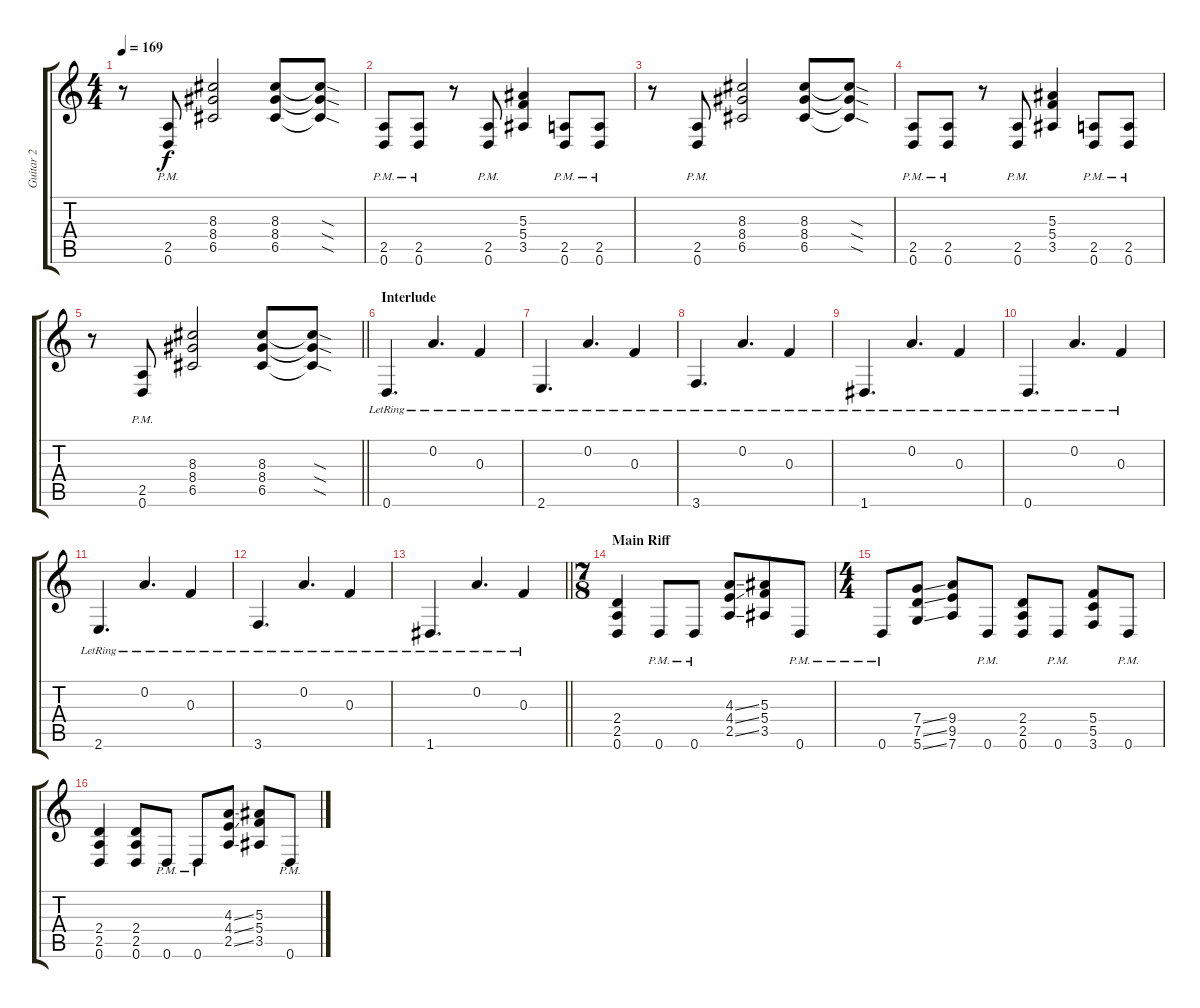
\track ("Guitar 2" "Guitar 2") {instrument distortionguitar}
\staff {score tabs}
\tuning (D4 A3 F3 C3 G2 D2) {hide}
\ts (4 4)
\tempo 169
\clef g2
\ks c
r.8{dy f} (2.5{pm} 0.6{pm}).8 (8.3 8.4 6.5).2 (8.3 8.4 6.5).8 (8.3{sod t} 8.4{sod t} 6.5{sod t}).8 |
(2.5{pm} 0.6{pm}).8 (2.5{pm} 0.6{pm}).8 r.8 (2.5{pm} 0.6{pm}).8 (5.3 5.4 3.5).4 (2.5{pm} 0.6{pm}).8 (2.5{pm} 0.6{pm}).8 |
r.8 (2.5{pm} 0.6{pm}).8 (8.3 8.4 6.5).2 (8.3 8.4 6.5).8 (8.3{sod t} 8.4{sod t} 6.5{sod t}).8 |
(2.5{pm} 0.6{pm}).8 (2.5{pm} 0.6{pm}).8 r.8 (2.5{pm} 0.6{pm}).8 (5.3 5.4 3.5).4 (2.5{pm} 0.6{pm}).8 (2.5{pm} 0.6{pm}).8 |
\barLineRight lightlight
r.8 (2.5{pm} 0.6{pm}).8 (8.3 8.4 6.5).2 (8.3 8.4 6.5).8 (8.3{sod t} 8.4{sod t} 6.5{sod t}).8 |
\section ("" "Interlude")
0.6{lr}.4{d balance 8 instrument electricguitarclean} 0.2{lr}.4{d} 0.3{lr}.4 |
2.6{lr}.4{d} 0.2{lr}.4{d} 0.3{lr}.4 |
3.6{lr}.4{d} 0.2{lr}.4{d} 0.3{lr}.4 |
1.6{lr}.4{d} 0.2{lr}.4{d} 0.3{lr}.4 |
0.6{lr}.4{d} 0.2{lr}.4{d} 0.3{lr}.4 |
2.6{lr}.4{d} 0.2{lr}.4{d} 0.3{lr}.4 |
3.6{lr}.4{d} 0.2{lr}.4{d} 0.3{lr}.4 |
\barLineRight lightlight
1.6{lr}.4{d} 0.2{lr}.4{d} 0.3{lr}.4 |
\ts (7 8)
\section ("" "Main Riff")
(2.4 2.5 0.6).4{balance 16 instrument distortionguitar} 0.6{pm}.8 0.6{pm}.8 (4.3{ss} 4.4{ss} 2.5{ss}).8 (5.3 5.4 3.5).8 0.6{pm}.8 |
\ts (4 4)
0.6{pm}.8 (7.4{ss} 7.5{ss} 5.6{ss}).8 (9.4 9.5 7.6).8 0.6{pm}.8 (2.4 2.5 0.6).8 0.6{pm}.8 (5.4 5.5 3.6).8 0.6{pm}.8 |
(2.4 2.5 0.6).4 (2.4 2.5 0.6).8 0.6{pm}.8 0.6{pm}.8 (4.3{ss} 4.4{ss} 2.5{ss}).8 (5.3 5.4 3.5).8 0.6{pm}.8
